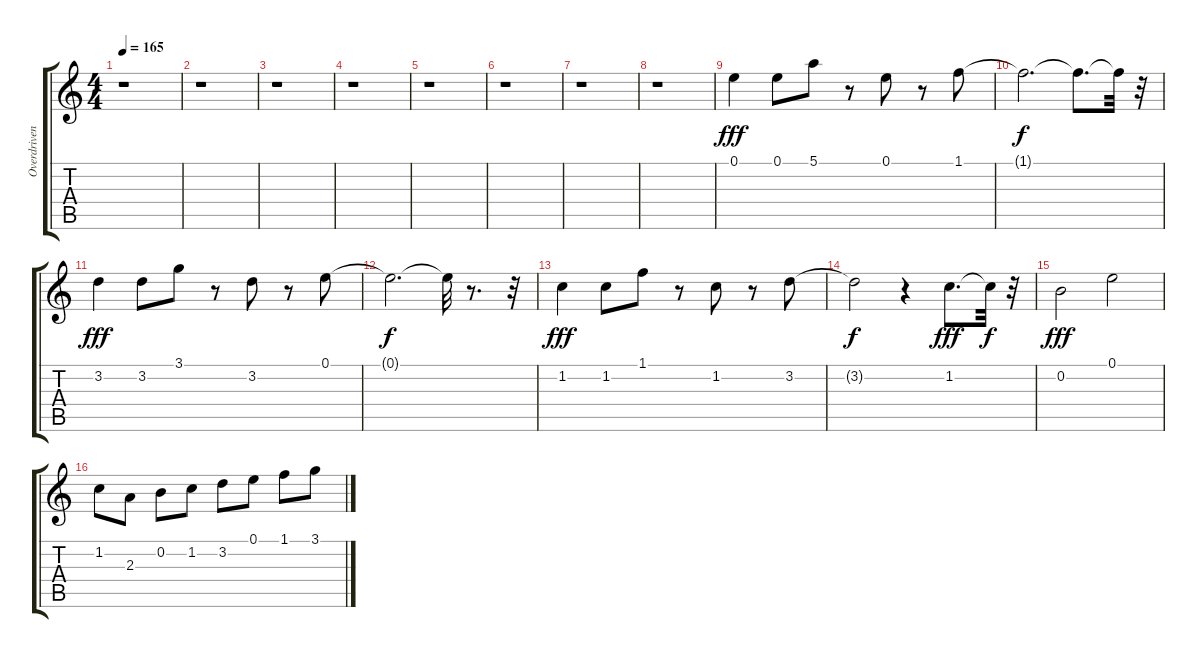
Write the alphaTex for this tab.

\track ("Overdriven Guitar" "Overdriven") {instrument overdrivenguitar}
\staff {score tabs}
\tuning (E4 B3 G3 D3 A2 E2) {hide}
\ts (4 4)
\tempo 165
\clef g2
\ks c
r.1{dy fff} |
r.1 |
r.1 |
r.1 |
r.1 |
r.1 |
r.1 |
r.1 |
0.1.4 0.1.8 5.1.8 r.8 0.1.8 r.8 1.1.8 |
1.1{t}.2{d dy f} 1.1{t}.8{d} 1.1{t}.32 r.32 |
3.2.4{dy fff} 3.2.8 3.1.8 r.8 3.2.8 r.8 0.1.8 |
0.1{t}.2{d dy f} 0.1{t}.32 r.8{d} r.32 |
1.2.4{dy fff} 1.2.8 1.1.8 r.8 1.2.8 r.8 3.2.8 |
3.2{t}.2{dy f} r.4 1.2.8{d dy fff} 1.2{t}.32{dy f} r.32 |
0.2.2{dy fff} 0.1.2 |
1.2.8 2.3.8 0.2.8 1.2.8 3.2.8 0.1.8 1.1.8 3.1.8
